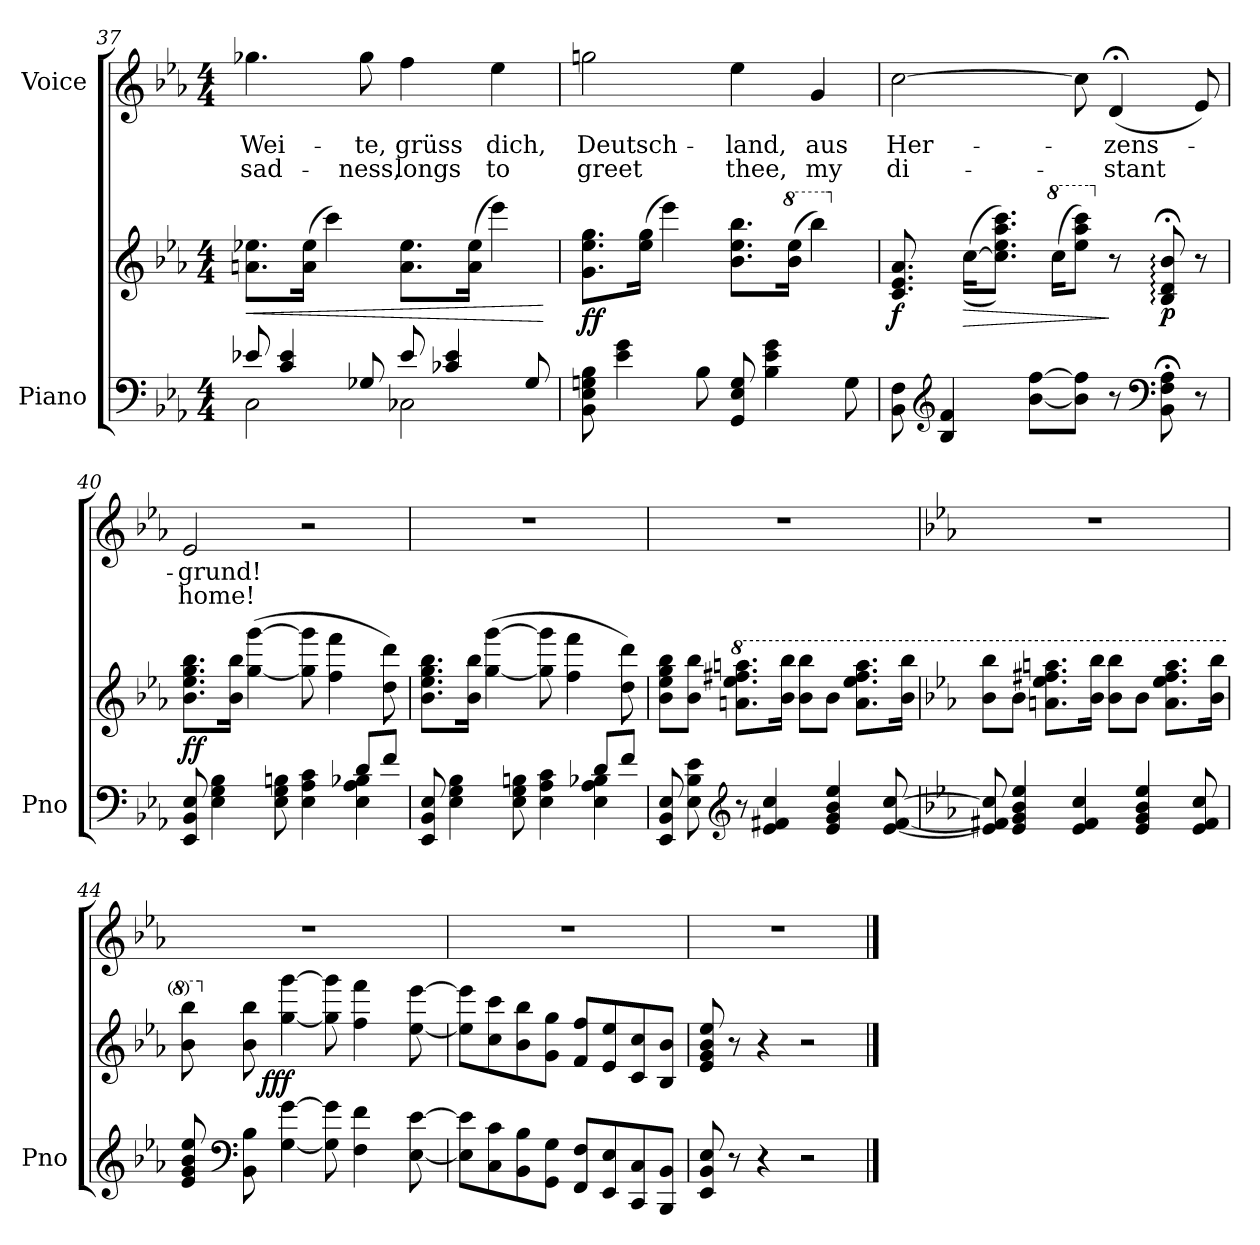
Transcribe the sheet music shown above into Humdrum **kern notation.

**kern	**kern	**dynam	**kern	**text	**text
*part2	*part2	*part2	*part1	*part1	*part1
*staff3	*staff2	*staff2/3	*staff1	*staff1	*staff1
*I"Piano	*	*	*I"Voice	*	*
*I'Pno	*	*	*	*	*
!!LO:LB:g=z
*clefF4	*clefG2	*	*clefG2	*	*
*k[b-e-a-]	*k[b-e-a-]	*	*k[b-e-a-]	*	*
*M4/4	*M4/4	*	*M4/4	*	*
=37	=37	=37	=37	=37	=37
*^	*	*	*	*	*
!	!	!	!LO:HP:b	!	!LO:LY:b	!LO:LY:b
8e-X/	2C\	8.an\ 8.ee-X\L	<	4.gg-X\	Wei-	sad-
4c/ 4e-/	.	.	.	.	.	.
.	.	(>16a\ 16ee-\Jk	.	.	.	.
.	.	4ccc\)	.	.	.	.
!	!	!	!	!	!LO:LY:b	!LO:LY:b
8G-X/	.	.	.	8gg-\	-te,	-ness,
!	!	!	!	!	!LO:LY:b	!LO:LY:b
8e-/	2C-X\	8.a\ 8.ee-\L	.	4ff\	grüss	longs
4c-X/ 4e-/	.	.	.	.	.	.
.	.	(>16a\ 16ee-\Jk	.	.	.	.
!	!	!	!	!	!LO:LY:b	!LO:LY:b
.	.	4eee-\)	.	4ee-\	dich,	to
8G-/	.	.	.	.	.	.
*v	*v	*	*	*	*	*
.	.	[	.	.	.
=38	=38	=38	=38	=38	=38
!	!	!LO:DY:b	!	!LO:LY:b	!LO:LY:b
8BB-\ 8E-\ 8Gn\ 8B-\	8.g\ 8.ee-\ 8.gg\L	ff	2ggn\	Deutsch-	greet
4e-\ 4g\	.	.	.	.	.
.	(>16ee-\ 16gg\Jk	.	.	.	.
.	4eee-\)	.	.	.	.
8B-\	.	.	.	.	.
!	!	!	!	!LO:LY:b	!LO:LY:b
8GG/ 8E-/ 8G/	8.b-\ 8.ee-\ 8.bb-\L	.	4ee-\	-land,	thee,
4B-\ 4e-\ 4g\	.	.	.	.	.
*	*8va	*	*	*	*
.	(>16bb-\ 16eee-\Jk	.	.	.	.
!	!	!	!	!LO:LY:b	!LO:LY:b
.	4bbb-\)	.	4g/	aus	my
8G\	.	.	.	.	.
=39	=39	=39	=39	=39	=39
*	*X8va	*	*	*	*
!	!	!LO:DY:b	!	!LO:LY:b	!LO:LY:b
8BB-\ 8F\	8.c/ 8.e-/ 8.a-/	f	[2cc\	Her-	di-
*clefG2	*	*	*	*	*
4B-/ 4f/	.	.	.	.	.
!	!	!LO:HP:b	!	!	!
.	(<(>[16cc\KL	>	.	.	.
.	8.cc\] 8.ee-\ 8.aa-\ 8.ccc\J))	.	.	.	.
[8b-\ [8ff\L	.	.	.	.	.
*	*8va	*	*	*	*
.	(>16ccc\KL	.	.	.	.
8b-\] 8ff\]J	8eee-\ 8aaa-\ 8cccc\J)	.	8cc\]	.	.
*	*X8va	*	*	*	*
!	!	!	!	!LO:LY:b	!LO:LY:b
8r	8r	]	(<4d;</	-zens-	-stant
*clefF4	*	*	*	*	*
!	!	!LO:DY:b	!	!	!
8BB-\; 8F\; 8A-\;	8B-/;<: 8d/;<: 8b-/;<:	p	.	.	.
8r	8r	.	8e-/)	.	.
!!LO:LB:g=z
=40	=40	=40	=40	=40	=40
*^	*	*	*	*	*
!	!	!	!LO:DY:b	!	!LO:LY:b	!LO:LY:b
2.ryy	8EE-/ 8BB-/ 8E-/	8.b-\ 8.ee-\ 8.gg\ 8.bb-\L	ff	2e-/	grund!	home!
.	4E-\ 4G\ 4B-\	.	.	.	.	.
.	.	16b-\ 16bb-\Jk	.	.	.	.
.	.	(>[4gg\ [4ggg\	.	.	.	.
.	8E-\ 8G\ 8Bn\	.	.	.	.	.
.	4E-\ 4A-\ 4c\	8gg\] 8ggg\]	.	2r	.	.
.	.	4ff\ 4fff\	.	.	.	.
8d/L	4E-\ 4A-\ 4B-X\	.	.	.	.	.
8f/J	.	8dd\ 8ddd\)	.	.	.	.
=41	=41	=41	=41	=41	=41	=41
2.ryy	8EE-/ 8BB-/ 8E-/	8.b-\ 8.ee-\ 8.gg\ 8.bb-\L	.	1r	.	.
.	4E-\ 4G\ 4B-\	.	.	.	.	.
.	.	16b-\ 16bb-\Jk	.	.	.	.
.	.	(>[4gg\ [4ggg\	.	.	.	.
.	8E-\ 8G\ 8Bn\	.	.	.	.	.
.	4E-\ 4A-\ 4c\	8gg\] 8ggg\]	.	.	.	.
.	.	4ff\ 4fff\	.	.	.	.
8d/L	4E-\ 4A-\ 4B-X\	.	.	.	.	.
8f/J	.	8dd\ 8ddd\)	.	.	.	.
*v	*v	*	*	*	*	*
=42	=42	=42	=42	=42	=42
8EE-/ 8BB-/ 8E-/	8b-\ 8ee-\ 8gg\ 8bb-\L	.	1r	.	.
8E-\ 8B-\ 8e-\	8b-\ 8bb-\J	.	.	.	.
*clefG2	*	*	*	*	*
*	*8va	*	*	*	*
8r	8.aan\ 8.eee-\ 8.fff#X\ 8.aaan\L	.	.	.	.
4e-/ 4f#X/ 4cc/	.	.	.	.	.
.	16bb-\ 16bbb-\Jk	.	.	.	.
.	8bb-\ 8bbb-\L	.	.	.	.
4e-/ 4g/ 4b-/ 4ee-/	8bb-\J	.	.	.	.
.	8.aa\ 8.eee-\ 8.fff#\ 8.aaa\L	.	.	.	.
[8e-/ [8f#/ [8cc/	.	.	.	.	.
.	16bb-\ 16bbb-\Jk	.	.	.	.
!!LO:LB:g=z
=43	=43	=43	=43	=43	=43
*k[b-e-a-]	*k[b-e-a-]	*	*k[b-e-a-]	*	*
8e-/] 8f#X/] 8cc/]	8bb-\ 8bbb-\L	.	1r	.	.
4e-/ 4g/ 4b-/ 4ee-/	8bb-\J	.	.	.	.
.	8.aan\ 8.eee-\ 8.fff#X\ 8.aaan\L	.	.	.	.
4e-/ 4f#/ 4cc/	.	.	.	.	.
.	16bb-\ 16bbb-\Jk	.	.	.	.
.	8bb-\ 8bbb-\L	.	.	.	.
4e-/ 4g/ 4b-/ 4ee-/	8bb-\J	.	.	.	.
.	8.aa\ 8.eee-\ 8.fff#\ 8.aaa\L	.	.	.	.
8e-/ 8f#/ 8cc/	.	.	.	.	.
.	16bb-\ 16bbb-\Jk	.	.	.	.
=44	=44	=44	=44	=44	=44
*	*^	*	*	*	*
8e-/ 8g/ 8b-/ 8ee-/	8bb-\ 8bbb-\	8.ryy	.	1r	.	.
*clefF4	*	*	*	*	*	*
*	*X8va	*	*	*	*	*
8BB-\ 8B-\	8b-\ 8bb-\	.	.	.	.	.
!	!	!	!LO:DY:b	!	!	!
.	.	2ryy	fff	.	.	.
[4G\ [4g\	[4gg\ [4ggg\	.	.	.	.	.
8G\] 8g\]	8gg\] 8ggg\]	.	.	.	.	.
4F\ 4f\	4ff\ 4fff\	.	.	.	.	.
.	.	4ryy	.	.	.	.
[8E-\ [8e-\	[8ee-\ [8eee-\	.	.	.	.	.
.	.	16ryy	.	.	.	.
*	*v	*v	*	*	*	*
=45	=45	=45	=45	=45	=45
8E-\] 8e-\]L	8ee-\] 8eee-\]L	.	1r	.	.
8C\ 8c\	8cc\ 8ccc\	.	.	.	.
8BB-\ 8B-\	8b-\ 8bb-\	.	.	.	.
8GG\ 8G\J	8g\ 8gg\J	.	.	.	.
8FF/ 8F/L	8f/ 8ff/L	.	.	.	.
8EE-/ 8E-/	8e-/ 8ee-/	.	.	.	.
8CC/ 8C/	8c/ 8cc/	.	.	.	.
8BBB-/ 8BB-/J	8B-/ 8b-/J	.	.	.	.
=46	=46	=46	=46	=46	=46
8EE-/ 8BB-/ 8E-/	8e-/ 8g/ 8b-/ 8ee-/	.	1r	.	.
8r	8r	.	.	.	.
4r	4r	.	.	.	.
2r	2r	.	.	.	.
==	==	==	==	==	==
*-	*-	*-	*-	*-	*-
